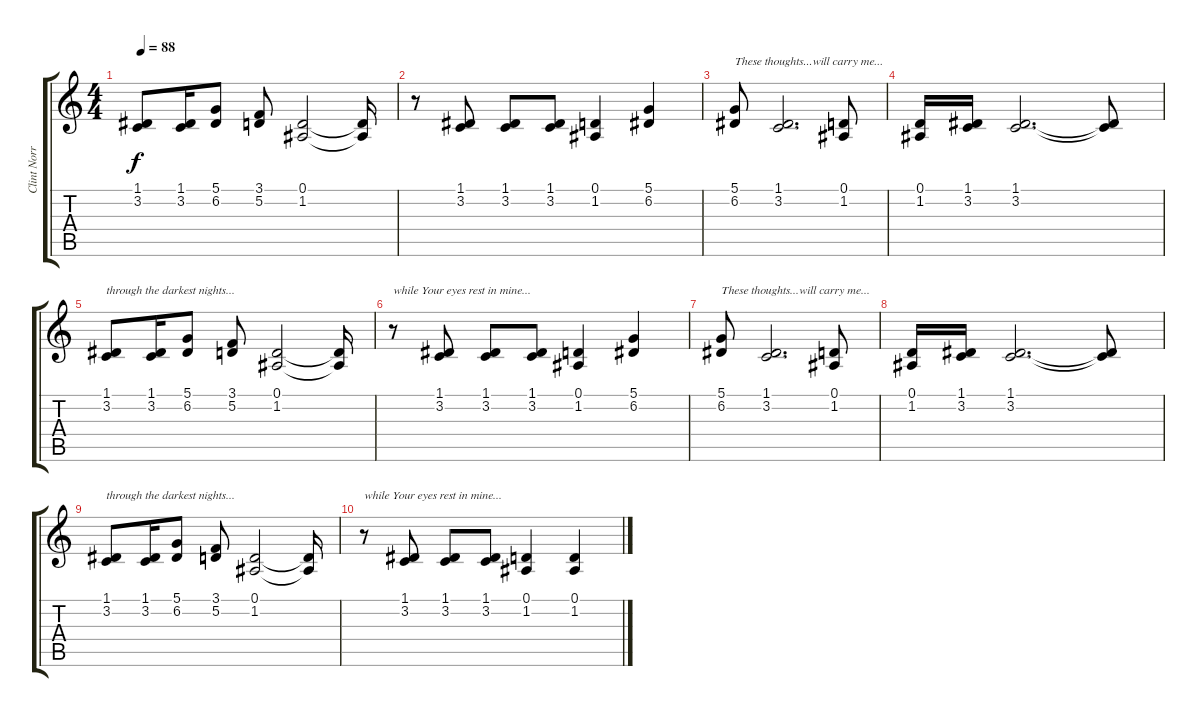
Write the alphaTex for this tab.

\track ("Clint Norris (Voice)" "Clint Norr") {instrument oboe}
\staff {score tabs}
\tuning (D4 A3 F3 C3 G2 C2) {hide}
\ts (4 4)
\tempo 88
\clef g2
\ks c
(1.1 3.2).8{dy f} (1.1 3.2).16 (5.1 6.2).8 (3.1 5.2).8 (0.1 1.2).2 (0.1{t} 1.2{t}).16 |
r.8 (1.1 3.2).8 (1.1 3.2).8 (1.1 3.2).8 (0.1 1.2).4 (5.1 6.2).4 |
(5.1 6.2).8{txt "These thoughts...will carry me..."} (1.1 3.2).2{d} (0.1 1.2).8 |
(0.1 1.2).16 (1.1 3.2).16 (1.1 3.2).2{d} (1.1{t} 3.2{t}).8 |
(1.1 3.2).8{txt "through the darkest nights..."} (1.1 3.2).16 (5.1 6.2).8 (3.1 5.2).8 (0.1 1.2).2 (0.1{t} 1.2{t}).16 |
r.8{txt "while Your eyes rest in mine..."} (1.1 3.2).8 (1.1 3.2).8 (1.1 3.2).8 (0.1 1.2).4 (5.1 6.2).4 |
(5.1 6.2).8{txt "These thoughts...will carry me..."} (1.1 3.2).2{d} (0.1 1.2).8 |
(0.1 1.2).16 (1.1 3.2).16 (1.1 3.2).2{d} (1.1{t} 3.2{t}).8 |
(1.1 3.2).8{txt "through the darkest nights..."} (1.1 3.2).16 (5.1 6.2).8 (3.1 5.2).8 (0.1 1.2).2 (0.1{t} 1.2{t}).16 |
r.8{txt "while Your eyes rest in mine..."} (1.1 3.2).8 (1.1 3.2).8 (1.1 3.2).8 (0.1 1.2).4 (0.1 1.2).4
